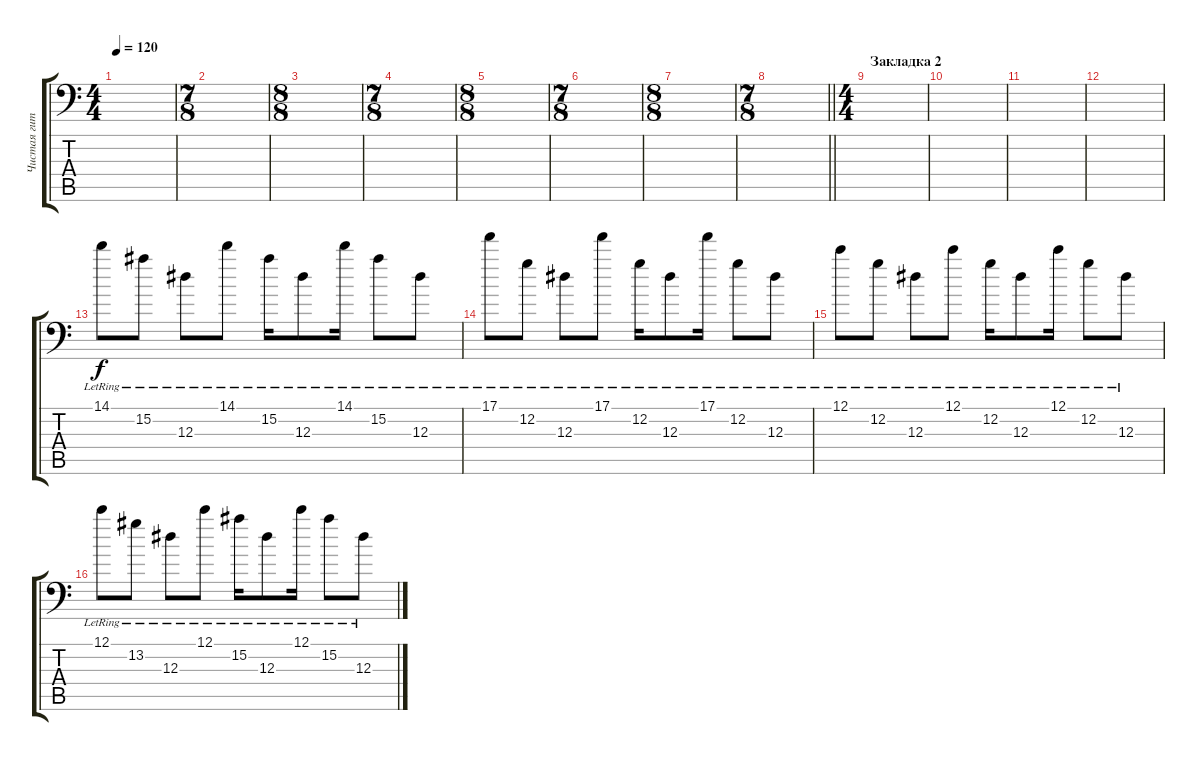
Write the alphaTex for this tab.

\track ("Чистая гитара" "Чистая гит") {instrument acousticguitarsteel}
\staff {score tabs}
\tuning (C4 G3 Eb3 Bb2 F2 Bb1) {hide}
\ts (4 4)
\tempo 120
\clef f4
\ks c
|
\ts (7 8)
|
\ts (8 8)
|
\ts (7 8)
|
\ts (8 8)
|
\ts (7 8)
|
\ts (8 8)
|
\ts (7 8)
\barLineRight lightlight
|
\ts (4 4)
\section ("" "Закладка 2")
|
|
|
|
14.1{lr}.8{volume 13 instrument electricguitarclean} 15.2{lr}.8 12.3{lr}.8 14.1{lr}.8 15.2{lr}.16 12.3{lr}.8 14.1{lr}.16 15.2{lr}.8 12.3{lr}.8 |
17.1{lr}.8 12.2{lr}.8 12.3{lr}.8 17.1{lr}.8 12.2{lr}.16 12.3{lr}.8 17.1{lr}.16 12.2{lr}.8 12.3{lr}.8 |
12.1{lr}.8 12.2{lr}.8 12.3{lr}.8 12.1{lr}.8 12.2{lr}.16 12.3{lr}.8 12.1{lr}.16 12.2{lr}.8 12.3{lr}.8 |
12.1{lr}.8 13.2{lr}.8 12.3{lr}.8 12.1{lr}.8 15.2{lr}.16 12.3{lr}.8 12.1{lr}.16 15.2{lr}.8 12.3{lr}.8
